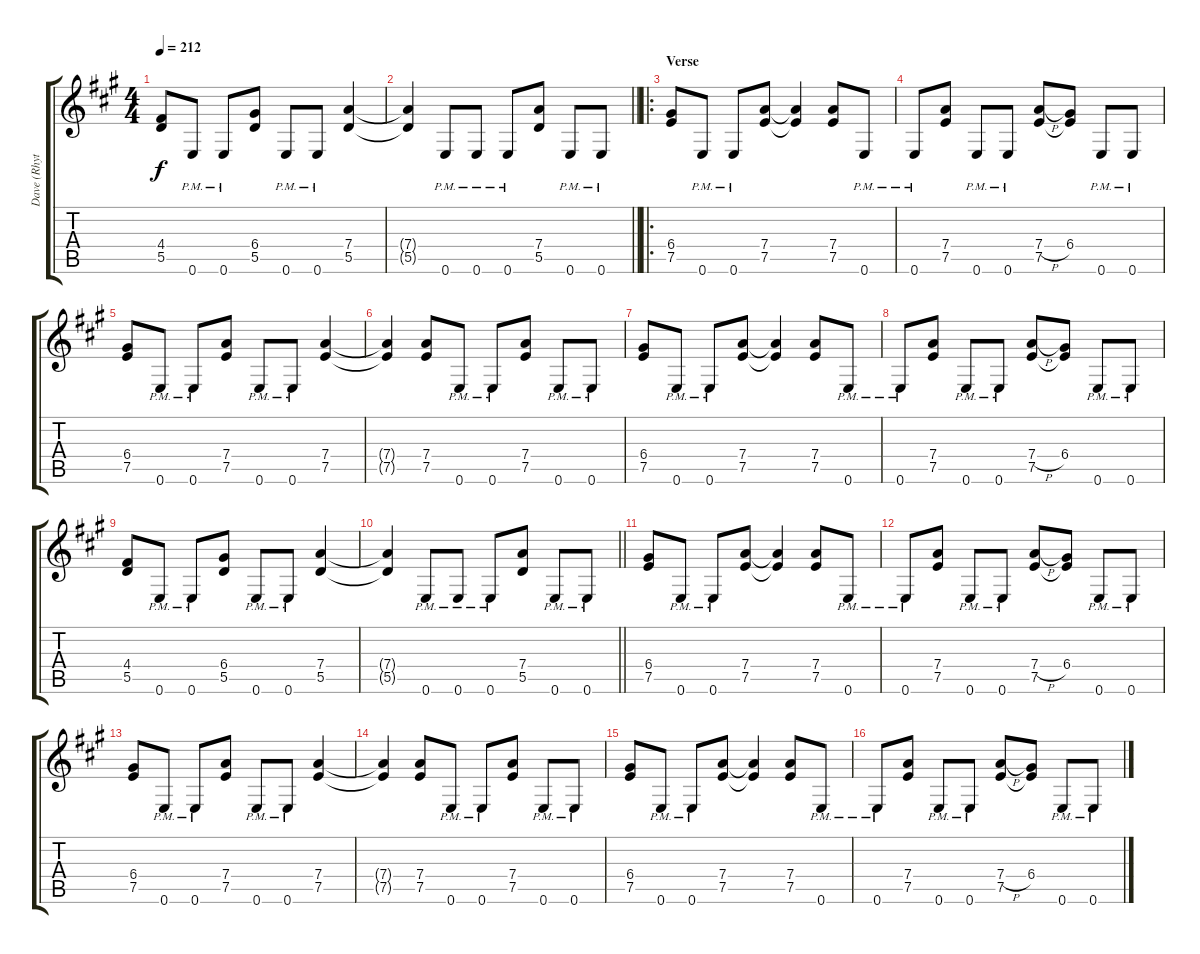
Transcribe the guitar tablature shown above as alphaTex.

\track ("Dave (Rhythm 1)" "Dave (Rhyt") {instrument distortionguitar}
\staff {score tabs}
\tuning (E4 B3 G3 D3 A2 E2) {hide}
\ts (4 4)
\tempo 212
\clef g2
\ks a
(4.4 5.5).8{dy f} 0.6{pm}.8 0.6{pm}.8 (6.4 5.5).8 0.6{pm}.8 0.6{pm}.8 (7.4 5.5).4 |
\barLineRight lightlight
(7.4{t} 5.5{t}).4 0.6{pm}.8 0.6{pm}.8 0.6{pm}.8 (7.4 5.5).8 0.6{pm}.8 0.6{pm}.8 |
\ro
\section ("" "Verse")
(6.4 7.5).8 0.6{pm}.8 0.6{pm}.8 (7.4 7.5).8 (7.4{t} 7.5{t}).4 (7.4 7.5).8 0.6{pm}.8 |
0.6{pm}.8 (7.4 7.5).8 0.6{pm}.8 0.6{pm}.8 (7.4{h} 7.5).8 (6.4 7.5{t}).8 0.6{pm}.8 0.6{pm}.8 |
(6.4 7.5).8 0.6{pm}.8 0.6{pm}.8 (7.4 7.5).8 0.6{pm}.8 0.6{pm}.8 (7.4 7.5).4 |
(7.4{t} 7.5{t}).4 (7.4 7.5).8 0.6{pm}.8 0.6{pm}.8 (7.4 7.5).8 0.6{pm}.8 0.6{pm}.8 |
(6.4 7.5).8 0.6{pm}.8 0.6{pm}.8 (7.4 7.5).8 (7.4{t} 7.5{t}).4 (7.4 7.5).8 0.6{pm}.8 |
0.6{pm}.8 (7.4 7.5).8 0.6{pm}.8 0.6{pm}.8 (7.4{h} 7.5).8 (6.4 7.5{t}).8 0.6{pm}.8 0.6{pm}.8 |
(4.4 5.5).8 0.6{pm}.8 0.6{pm}.8 (6.4 5.5).8 0.6{pm}.8 0.6{pm}.8 (7.4 5.5).4 |
\barLineRight lightlight
(7.4{t} 5.5{t}).4 0.6{pm}.8 0.6{pm}.8 0.6{pm}.8 (7.4 5.5).8 0.6{pm}.8 0.6{pm}.8 |
(6.4 7.5).8 0.6{pm}.8 0.6{pm}.8 (7.4 7.5).8 (7.4{t} 7.5{t}).4 (7.4 7.5).8 0.6{pm}.8 |
0.6{pm}.8 (7.4 7.5).8 0.6{pm}.8 0.6{pm}.8 (7.4{h} 7.5).8 (6.4 7.5{t}).8 0.6{pm}.8 0.6{pm}.8 |
(6.4 7.5).8 0.6{pm}.8 0.6{pm}.8 (7.4 7.5).8 0.6{pm}.8 0.6{pm}.8 (7.4 7.5).4 |
(7.4{t} 7.5{t}).4 (7.4 7.5).8 0.6{pm}.8 0.6{pm}.8 (7.4 7.5).8 0.6{pm}.8 0.6{pm}.8 |
(6.4 7.5).8 0.6{pm}.8 0.6{pm}.8 (7.4 7.5).8 (7.4{t} 7.5{t}).4 (7.4 7.5).8 0.6{pm}.8 |
0.6{pm}.8 (7.4 7.5).8 0.6{pm}.8 0.6{pm}.8 (7.4{h} 7.5).8 (6.4 7.5{t}).8 0.6{pm}.8 0.6{pm}.8
